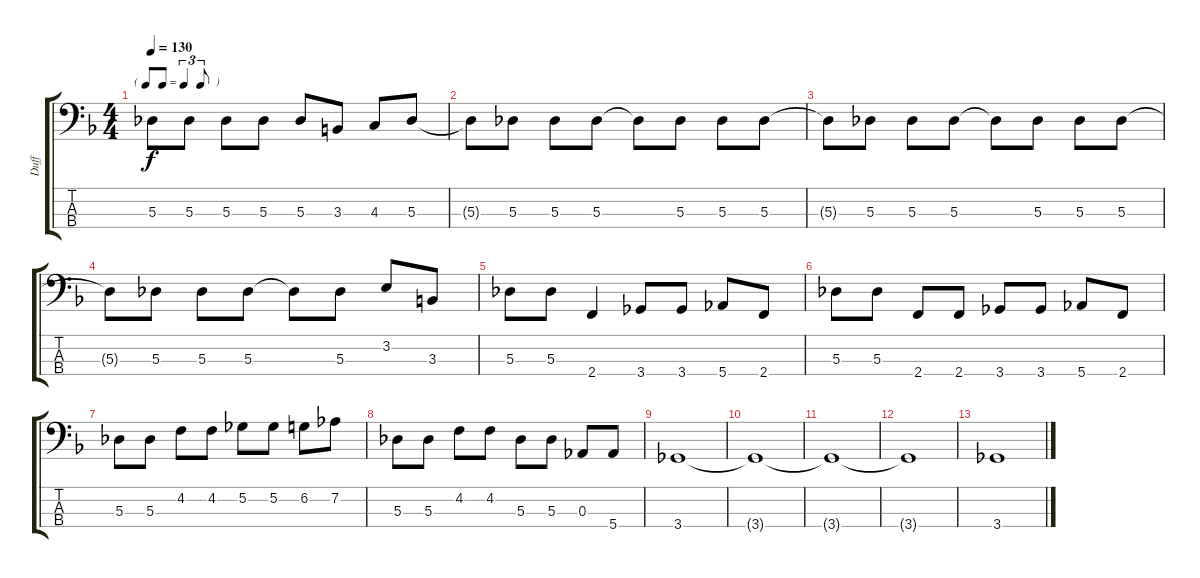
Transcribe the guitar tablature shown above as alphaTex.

\track ("Duff" "Duff") {instrument electricbasspick}
\staff {score tabs}
\tuning (Gb2 Db2 Ab1 Eb1) {hide}
\ts (4 4)
\tf triplet8th
\tempo 130
\clef f4
\ks f
5.3{t}.8{dy f} 5.3.8 5.3.8 5.3.8 5.3.8 3.3.8 4.3.8 5.3.8 |
5.3{t}.8 5.3.8 5.3.8 5.3.8 5.3{t}.8 5.3.8 5.3.8 5.3.8 |
5.3{t}.8 5.3.8 5.3.8 5.3.8 5.3{t}.8 5.3.8 5.3.8 5.3.8 |
5.3{t}.8 5.3.8 5.3.8 5.3.8 5.3{t}.8 5.3.8 3.2.8 3.3.8 |
5.3.8 5.3.8 2.4.4 3.4.8 3.4.8 5.4.8 2.4.8 |
5.3.8 5.3.8 2.4.8 2.4.8 3.4.8 3.4.8 5.4.8 2.4.8 |
5.3.8 5.3.8 4.2.8 4.2.8 5.2.8 5.2.8 6.2.8 7.2.8 |
5.3.8 5.3.8 4.2.8 4.2.8 5.3.8 5.3.8 0.3.8 5.4.8 |
3.4.1 |
3.4{t}.1 |
3.4{t}.1 |
3.4{t}.1 |
3.4.1
